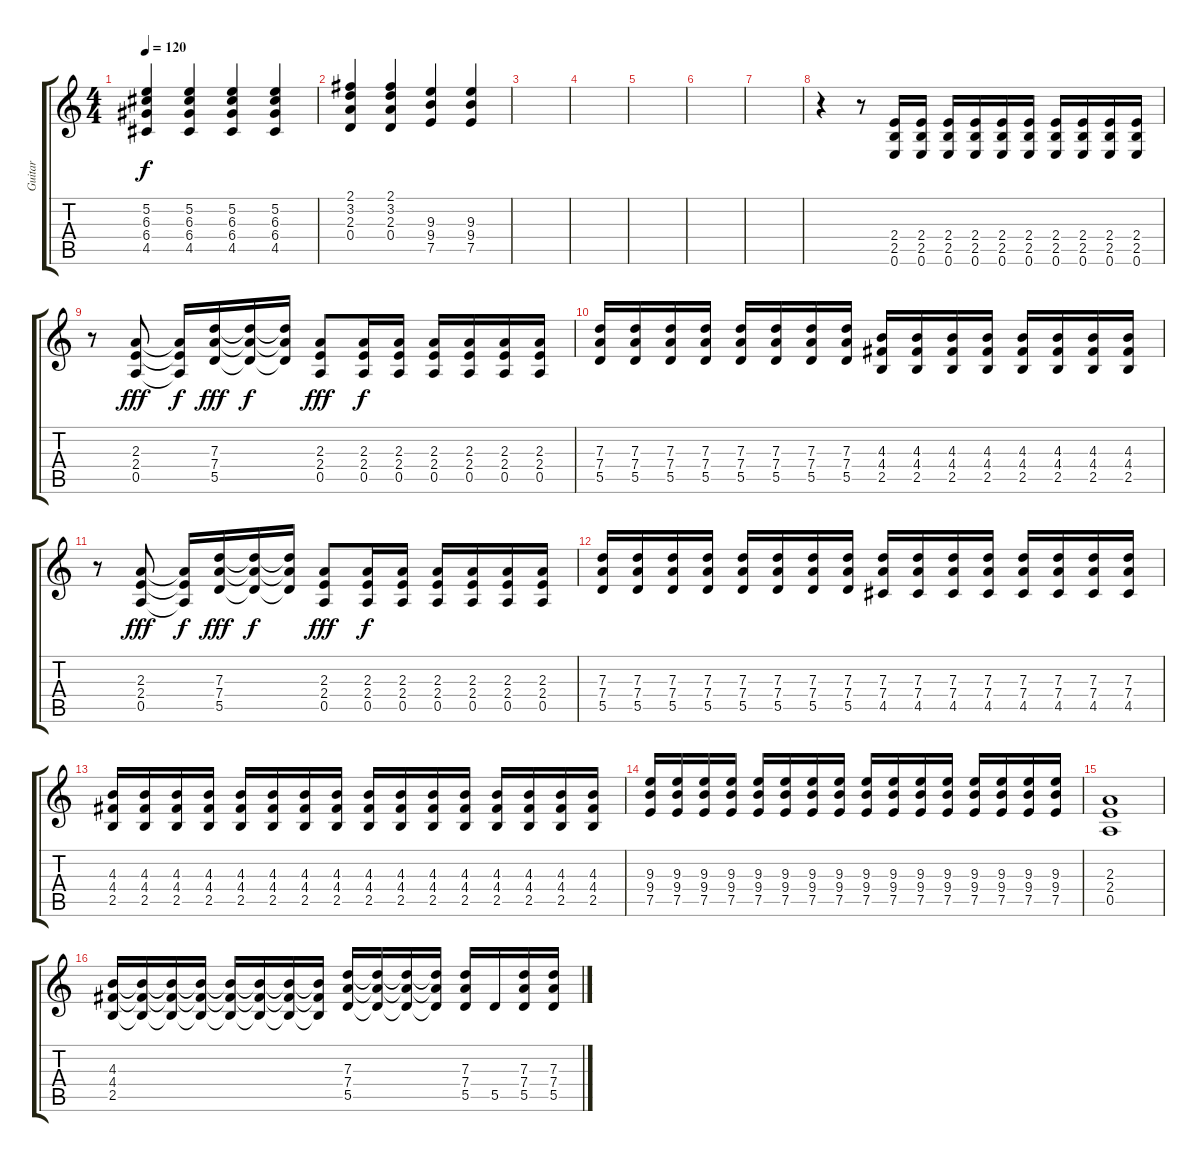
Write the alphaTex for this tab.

\track ("Guitar" "Guitar") {instrument distortionguitar}
\staff {score tabs}
\tuning (E4 B3 G3 D3 A2 E2) {hide}
\ts (4 4)
\tempo 120
\clef g2
\ks c
(5.2 6.3 6.4 4.5).4{dy f volume 7 instrument acousticguitarsteel} (5.2 6.3 6.4 4.5).4{volume 16} (5.2 6.3 6.4 4.5).4 (5.2 6.3 6.4 4.5).4 |
(2.1 3.2 2.3 0.4).4 (2.1 3.2 2.3 0.4).4 (9.3 9.4 7.5).4 (9.3 9.4 7.5).4 |
|
|
|
|
|
r.4 r.8 (2.4 2.5 0.6).16{volume 15 instrument distortionguitar} (2.4 2.5 0.6).16 (2.4 2.5 0.6).16 (2.4 2.5 0.6).16 (2.4 2.5 0.6).16 (2.4 2.5 0.6).16 (2.4 2.5 0.6).16 (2.4 2.5 0.6).16 (2.4 2.5 0.6).16 (2.4 2.5 0.6).16 |
r.8 (2.3 2.4 0.5).8{dy fff volume 16 instrument distortionguitar} (2.3{t} 2.4{t} 0.5{t}).16{dy f} (7.3 7.4 5.5).16{dy fff} (7.3{t} 7.4{t} 5.5{t}).16{dy f} (7.3{t} 7.4{t} 5.5{t}).16 (2.3 2.4 0.5).8{dy fff} (2.3 2.4 0.5).16{dy f} (2.3 2.4 0.5).16 (2.3 2.4 0.5).16 (2.3 2.4 0.5).16 (2.3 2.4 0.5).16 (2.3 2.4 0.5).16 |
(7.3 7.4 5.5).16 (7.3 7.4 5.5).16 (7.3 7.4 5.5).16 (7.3 7.4 5.5).16 (7.3 7.4 5.5).16 (7.3 7.4 5.5).16 (7.3 7.4 5.5).16 (7.3 7.4 5.5).16 (4.3 4.4 2.5).16 (4.3 4.4 2.5).16 (4.3 4.4 2.5).16 (4.3 4.4 2.5).16 (4.3 4.4 2.5).16 (4.3 4.4 2.5).16 (4.3 4.4 2.5).16 (4.3 4.4 2.5).16 |
r.8 (2.3 2.4 0.5).8{dy fff volume 16 instrument distortionguitar} (2.3{t} 2.4{t} 0.5{t}).16{dy f} (7.3 7.4 5.5).16{dy fff} (7.3{t} 7.4{t} 5.5{t}).16{dy f} (7.3{t} 7.4{t} 5.5{t}).16 (2.3 2.4 0.5).8{dy fff} (2.3 2.4 0.5).16{dy f} (2.3 2.4 0.5).16 (2.3 2.4 0.5).16 (2.3 2.4 0.5).16 (2.3 2.4 0.5).16 (2.3 2.4 0.5).16 |
(7.3 7.4 5.5).16 (7.3 7.4 5.5).16 (7.3 7.4 5.5).16 (7.3 7.4 5.5).16 (7.3 7.4 5.5).16 (7.3 7.4 5.5).16 (7.3 7.4 5.5).16 (7.3 7.4 5.5).16 (7.3 7.4 4.5).16 (7.3 7.4 4.5).16 (7.3 7.4 4.5).16 (7.3 7.4 4.5).16 (7.3 7.4 4.5).16 (7.3 7.4 4.5).16 (7.3 7.4 4.5).16 (7.3 7.4 4.5).16 |
(4.3 4.4 2.5).16 (4.3 4.4 2.5).16 (4.3 4.4 2.5).16 (4.3 4.4 2.5).16 (4.3 4.4 2.5).16 (4.3 4.4 2.5).16 (4.3 4.4 2.5).16 (4.3 4.4 2.5).16 (4.3 4.4 2.5).16 (4.3 4.4 2.5).16 (4.3 4.4 2.5).16 (4.3 4.4 2.5).16 (4.3 4.4 2.5).16 (4.3 4.4 2.5).16 (4.3 4.4 2.5).16 (4.3 4.4 2.5).16 |
(9.3 9.4 7.5).16 (9.3 9.4 7.5).16 (9.3 9.4 7.5).16 (9.3 9.4 7.5).16 (9.3 9.4 7.5).16 (9.3 9.4 7.5).16 (9.3 9.4 7.5).16 (9.3 9.4 7.5).16 (9.3 9.4 7.5).16 (9.3 9.4 7.5).16 (9.3 9.4 7.5).16 (9.3 9.4 7.5).16 (9.3 9.4 7.5).16 (9.3 9.4 7.5).16 (9.3 9.4 7.5).16 (9.3 9.4 7.5).16 |
(2.3 2.4 0.5).1 |
(4.3 4.4 2.5).16 (4.3{t} 4.4{t} 2.5{t}).16 (4.3{t} 4.4{t} 2.5{t}).16 (4.3{t} 4.4{t} 2.5{t}).16 (4.3{t} 4.4{t} 2.5{t}).16 (4.3{t} 4.4{t} 2.5{t}).16 (4.3{t} 4.4{t} 2.5{t}).16 (4.3{t} 4.4{t} 2.5{t}).16 (7.3 7.4 5.5).16 (7.3{t} 7.4{t} 5.5{t}).16 (7.3{t} 7.4{t} 5.5{t}).16 (7.3{t} 7.4{t} 5.5{t}).16 (7.3 7.4 5.5).16 5.5.16 (7.3 7.4 5.5).16 (7.3 7.4 5.5).16
